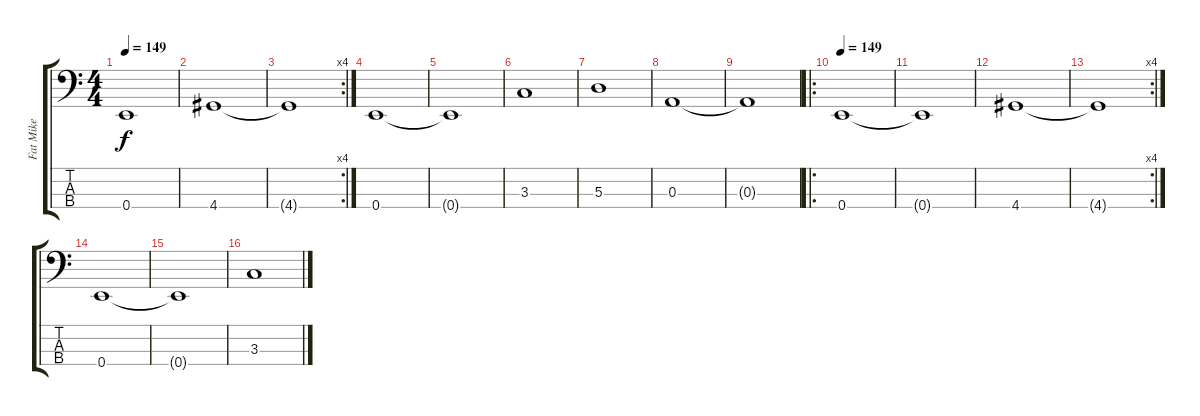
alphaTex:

\track ("Fat Mike" "Fat Mike") {instrument electricbasspick}
\staff {score tabs}
\tuning (G2 D2 A1 E1) {hide}
\ts (4 4)
\tempo 149
\clef f4
\ks c
0.4{t}.1{dy f} |
4.4.1 |
\rc 4
4.4{t}.1 |
0.4.1 |
0.4{t}.1 |
3.3.1 |
5.3.1 |
0.3.1 |
0.3{t}.1 |
\ro
\tempo 149
0.4.1 |
0.4{t}.1 |
4.4.1 |
\rc 4
4.4{t}.1 |
0.4.1 |
0.4{t}.1 |
3.3.1
